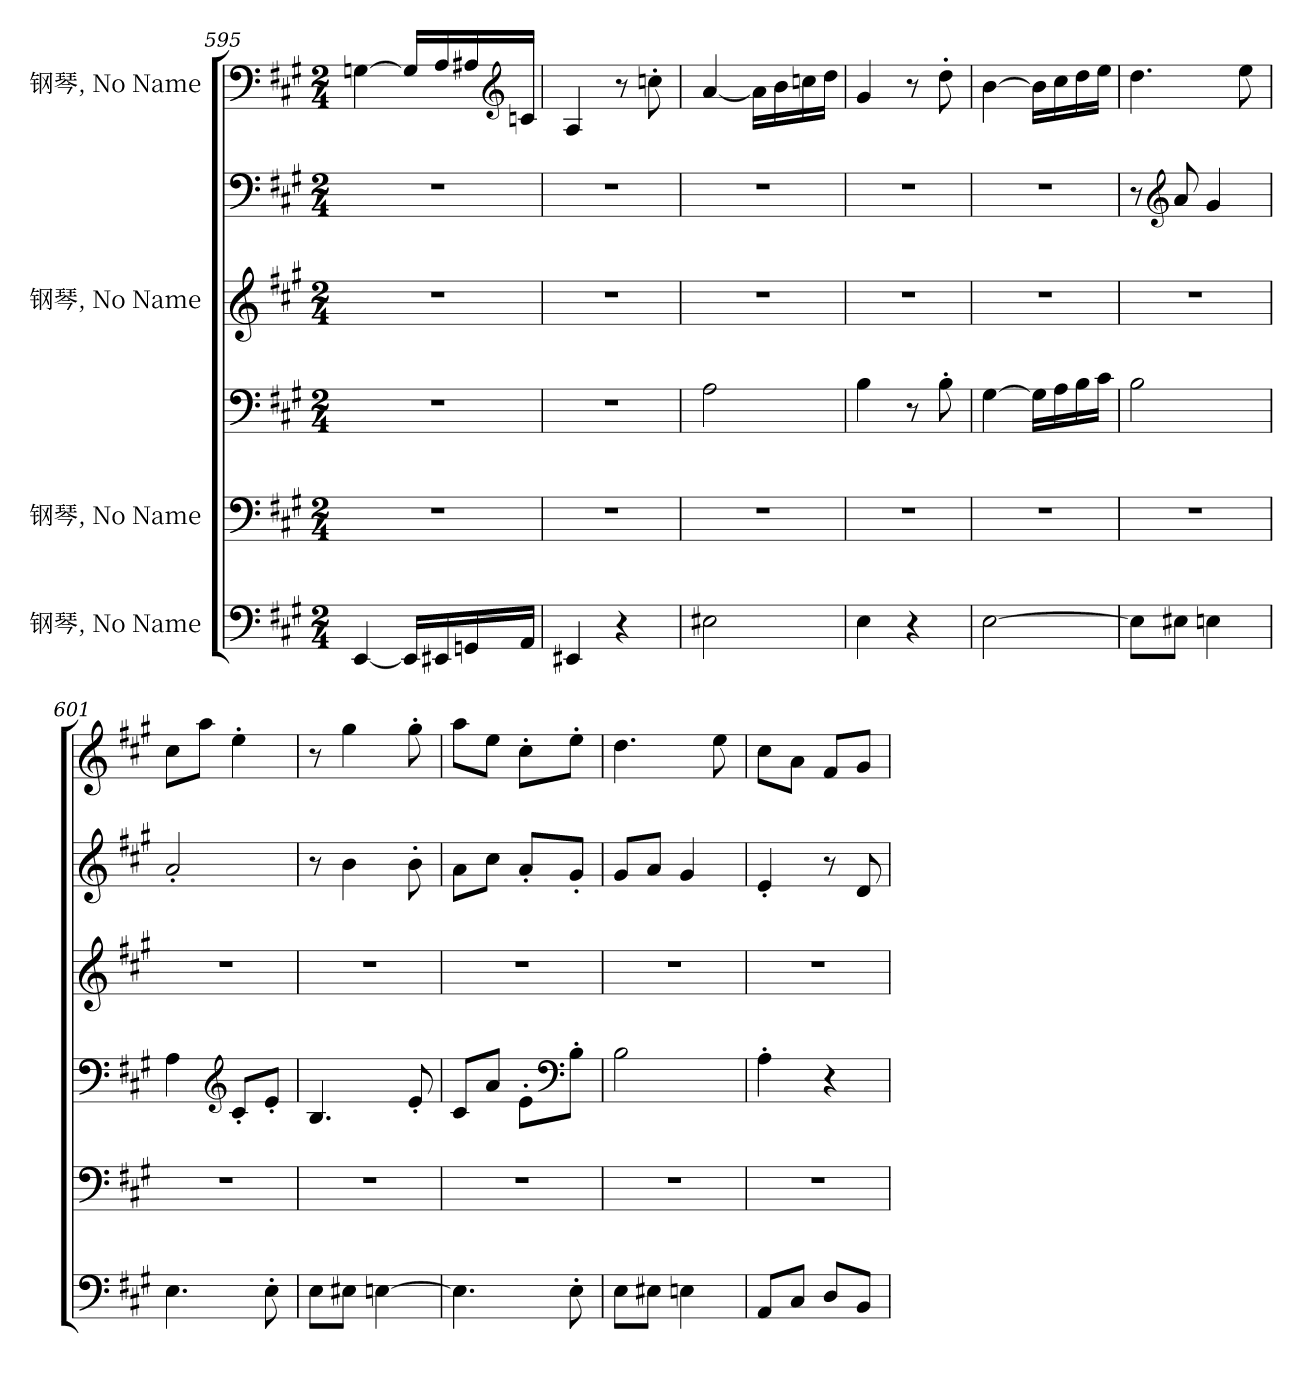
**kern	**kern	**kern	**kern	**kern	**kern
*part4	*part3	*part3	*part2	*part2	*part1
*staff6	*staff5	*staff4	*staff3	*staff2	*staff1
*I"钢琴, No Name	*I"钢琴, No Name	*	*I"钢琴, No Name	*	*I"钢琴, No Name
*clefF4	*clefF4	*clefF4	*clefG2	*clefF4	*clefF4
*k[f#c#g#]	*k[f#c#g#]	*k[f#c#g#]	*k[f#c#g#]	*k[f#c#g#]	*k[f#c#g#]
*M2/4	*M2/4	*M2/4	*M2/4	*M2/4	*M2/4
*MM121	*MM121	*MM121	*MM121	*MM121	*MM121
=595	=595	=595	=595	=595	=595
[4EE/	2r	2r	2r	2r	[4Gn\
16EE/LL]	.	.	.	.	16G/LL]
16EE#X/	.	.	.	.	16A/
16GGn/	.	.	.	.	16A#X/
*	*	*	*	*	*clefG2
16AA/JJ	.	.	.	.	16cn/JJ
=596	=596	=596	=596	=596	=596
4EE#X/	2r	2r	2r	2r	4A/
4r	.	.	.	.	8r
.	.	.	.	.	8ccn'\
=597	=597	=597	=597	=597	=597
*	*	*	*	*	*MM121
2E#X\	2r	2A\	2r	2r	[4a/
.	.	.	.	.	16a\LL]
.	.	.	.	.	16b\
.	.	.	.	.	16ccn\
.	.	.	.	.	16dd\JJ
!!LO:LB:g=z
=598	=598	=598	=598	=598	=598
4E\	2r	4B\	2r	2r	4g#/
4r	.	8r	.	.	8r
.	.	8B'\	.	.	8dd'\
=599	=599	=599	=599	=599	=599
*	*	*	*	*	*MM121
[2E\	2r	[4G#\	2r	2r	[4b\
.	.	16G#\LL]	.	.	16b\LL]
.	.	16A\	.	.	16cc#\
.	.	16B\	.	.	16dd\
.	.	16c#\JJ	.	.	16ee\JJ
=600	=600	=600	=600	=600	=600
*	*	*	*	*	*MM121
8E\L]	2r	2B\	2r	8r	4.dd\
*	*	*	*	*clefG2	*
8E#X\J	.	.	.	8a/	.
4En\	.	.	.	4g#/	.
.	.	.	.	.	8ee\
=601	=601	=601	=601	=601	=601
4.E\	2r	4A\	2r	2a'/	8cc#\L
.	.	.	.	.	8aa\J
*	*	*clefG2	*	*	*
.	.	8c#'/L	.	.	4ee'\
8E'\	.	8e'/J	.	.	.
=602	=602	=602	=602	=602	=602
8E\L	2r	4.B/	2r	8r	8r
8E#X\J	.	.	.	4b\	4gg#\
[4En\	.	.	.	.	.
.	.	8e'/	.	8b'\	8gg#'\
=603	=603	=603	=603	=603	=603
4.E\]	2r	8c#/L	2r	8a\L	8aa\L
.	.	8a/J	.	8cc#\J	8ee\J
.	.	8e'\L	.	8a'/L	8cc#'\L
*	*	*clefF4	*	*	*
8E'\	.	8B'\J	.	8g#'/J	8ee'\J
=604	=604	=604	=604	=604	=604
*	*	*	*	*	*MM121
8E\L	2r	2B\	2r	8g#/L	4.dd\
8E#X\J	.	.	.	8a/J	.
4En\	.	.	.	4g#/	.
.	.	.	.	.	8ee\
!!LO:PB:g=z
=605	=605	=605	=605	=605	=605
8AA/L	2r	4A'\	2r	4e'/	8cc#\L
8C#/J	.	.	.	.	8a\J
8D/L	.	4r	.	8r	8f#/L
8BB/J	.	.	.	8d/	8g#/J
=	=	=	=	=	=
*-	*-	*-	*-	*-	*-
